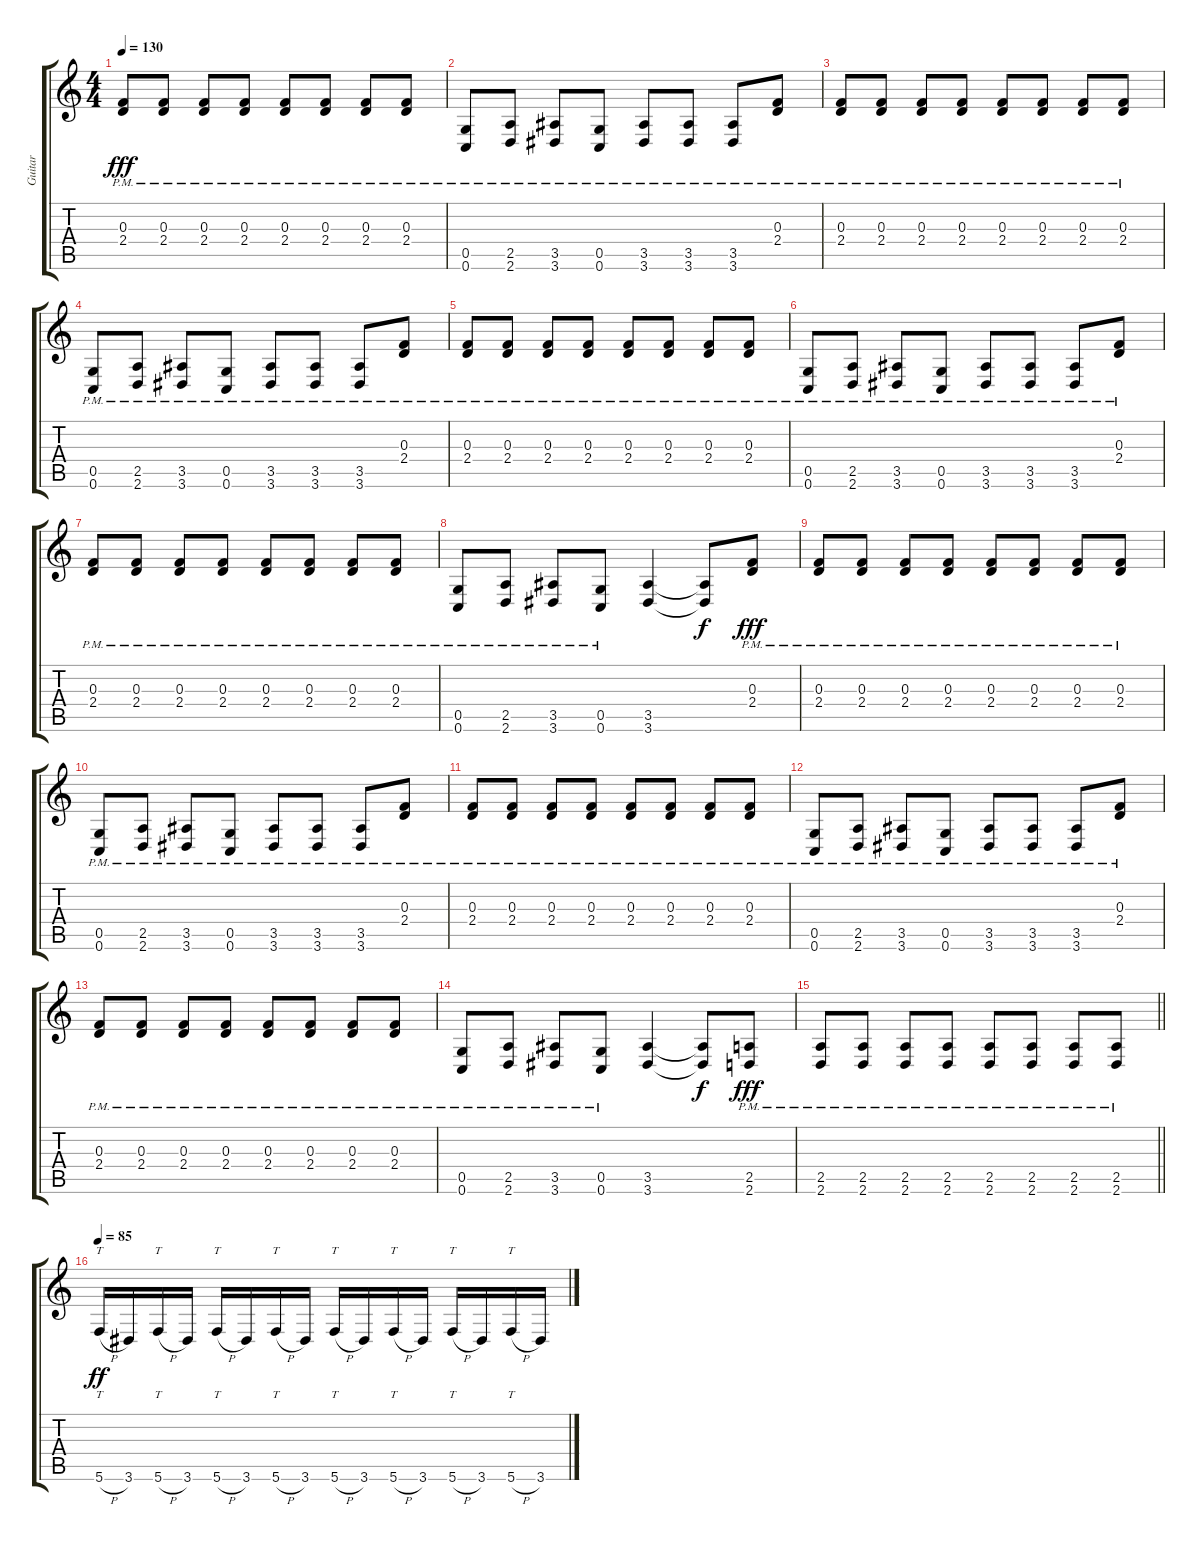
\track ("Guitar" "Guitar") {instrument overdrivenguitar}
\staff {score tabs}
\tuning (D4 A3 F3 C3 G2 C2) {hide}
\ts (4 4)
\tempo 130
\clef g2
\ks c
(0.3{pm} 2.4{pm}).8{dy fff} (0.3{pm} 2.4{pm}).8 (0.3{pm} 2.4{pm}).8 (0.3{pm} 2.4{pm}).8 (0.3{pm} 2.4{pm}).8 (0.3{pm} 2.4{pm}).8 (0.3{pm} 2.4{pm}).8 (0.3{pm} 2.4{pm}).8 |
(0.5{pm} 0.6{pm}).8 (2.5{pm} 2.6{pm}).8 (3.5{pm} 3.6{pm}).8 (0.5{pm} 0.6{pm}).8 (3.5{pm} 3.6{pm}).8 (3.5{pm} 3.6{pm}).8 (3.5{pm} 3.6{pm}).8 (0.3{pm} 2.4{pm}).8 |
(0.3{pm} 2.4{pm}).8 (0.3{pm} 2.4{pm}).8 (0.3{pm} 2.4{pm}).8 (0.3{pm} 2.4{pm}).8 (0.3{pm} 2.4{pm}).8 (0.3{pm} 2.4{pm}).8 (0.3{pm} 2.4{pm}).8 (0.3{pm} 2.4{pm}).8 |
(0.5{pm} 0.6{pm}).8 (2.5{pm} 2.6{pm}).8 (3.5{pm} 3.6{pm}).8 (0.5{pm} 0.6{pm}).8 (3.5{pm} 3.6{pm}).8 (3.5{pm} 3.6{pm}).8 (3.5{pm} 3.6{pm}).8 (0.3{pm} 2.4{pm}).8 |
(0.3{pm} 2.4{pm}).8 (0.3{pm} 2.4{pm}).8 (0.3{pm} 2.4{pm}).8 (0.3{pm} 2.4{pm}).8 (0.3{pm} 2.4{pm}).8 (0.3{pm} 2.4{pm}).8 (0.3{pm} 2.4{pm}).8 (0.3{pm} 2.4{pm}).8 |
(0.5{pm} 0.6{pm}).8 (2.5{pm} 2.6{pm}).8 (3.5{pm} 3.6{pm}).8 (0.5{pm} 0.6{pm}).8 (3.5{pm} 3.6{pm}).8 (3.5{pm} 3.6{pm}).8 (3.5{pm} 3.6{pm}).8 (0.3{pm} 2.4{pm}).8 |
(0.3{pm} 2.4{pm}).8 (0.3{pm} 2.4{pm}).8 (0.3{pm} 2.4{pm}).8 (0.3{pm} 2.4{pm}).8 (0.3{pm} 2.4{pm}).8 (0.3{pm} 2.4{pm}).8 (0.3{pm} 2.4{pm}).8 (0.3{pm} 2.4{pm}).8 |
(0.5{pm} 0.6{pm}).8 (2.5{pm} 2.6{pm}).8 (3.5{pm} 3.6{pm}).8 (0.5{pm} 0.6{pm}).8 (3.5 3.6).4 (3.5{t} 3.6{t}).8{dy f} (0.3{pm} 2.4{pm}).8{dy fff} |
(0.3{pm} 2.4{pm}).8 (0.3{pm} 2.4{pm}).8 (0.3{pm} 2.4{pm}).8 (0.3{pm} 2.4{pm}).8 (0.3{pm} 2.4{pm}).8 (0.3{pm} 2.4{pm}).8 (0.3{pm} 2.4{pm}).8 (0.3{pm} 2.4{pm}).8 |
(0.5{pm} 0.6{pm}).8 (2.5{pm} 2.6{pm}).8 (3.5{pm} 3.6{pm}).8 (0.5{pm} 0.6{pm}).8 (3.5{pm} 3.6{pm}).8 (3.5{pm} 3.6{pm}).8 (3.5{pm} 3.6{pm}).8 (0.3{pm} 2.4{pm}).8 |
(0.3{pm} 2.4{pm}).8 (0.3{pm} 2.4{pm}).8 (0.3{pm} 2.4{pm}).8 (0.3{pm} 2.4{pm}).8 (0.3{pm} 2.4{pm}).8 (0.3{pm} 2.4{pm}).8 (0.3{pm} 2.4{pm}).8 (0.3{pm} 2.4{pm}).8 |
(0.5{pm} 0.6{pm}).8 (2.5{pm} 2.6{pm}).8 (3.5{pm} 3.6{pm}).8 (0.5{pm} 0.6{pm}).8 (3.5{pm} 3.6{pm}).8 (3.5{pm} 3.6{pm}).8 (3.5{pm} 3.6{pm}).8 (0.3{pm} 2.4{pm}).8 |
(0.3{pm} 2.4{pm}).8 (0.3{pm} 2.4{pm}).8 (0.3{pm} 2.4{pm}).8 (0.3{pm} 2.4{pm}).8 (0.3{pm} 2.4{pm}).8 (0.3{pm} 2.4{pm}).8 (0.3{pm} 2.4{pm}).8 (0.3{pm} 2.4{pm}).8 |
(0.5{pm} 0.6{pm}).8 (2.5{pm} 2.6{pm}).8 (3.5{pm} 3.6{pm}).8 (0.5{pm} 0.6{pm}).8 (3.5 3.6).4 (3.5{t} 3.6{t}).8{dy f} (2.5{pm} 2.6{pm}).8{dy fff} |
\barLineRight lightlight
(2.5{pm} 2.6{pm}).8 (2.5{pm} 2.6{pm}).8 (2.5{pm} 2.6{pm}).8 (2.5{pm} 2.6{pm}).8 (2.5{pm} 2.6{pm}).8 (2.5{pm} 2.6{pm}).8 (2.5{pm} 2.6{pm}).8 (2.5{pm} 2.6{pm}).8 |
\section ("" "")
\tempo 85
5.6{h}.16{tt dy ff} 3.6.16 5.6{h}.16{tt} 3.6.16 5.6{h}.16{tt} 3.6.16 5.6{h}.16{tt} 3.6.16 5.6{h}.16{tt} 3.6.16 5.6{h}.16{tt} 3.6.16 5.6{h}.16{tt} 3.6.16 5.6{h}.16{tt} 3.6.16
